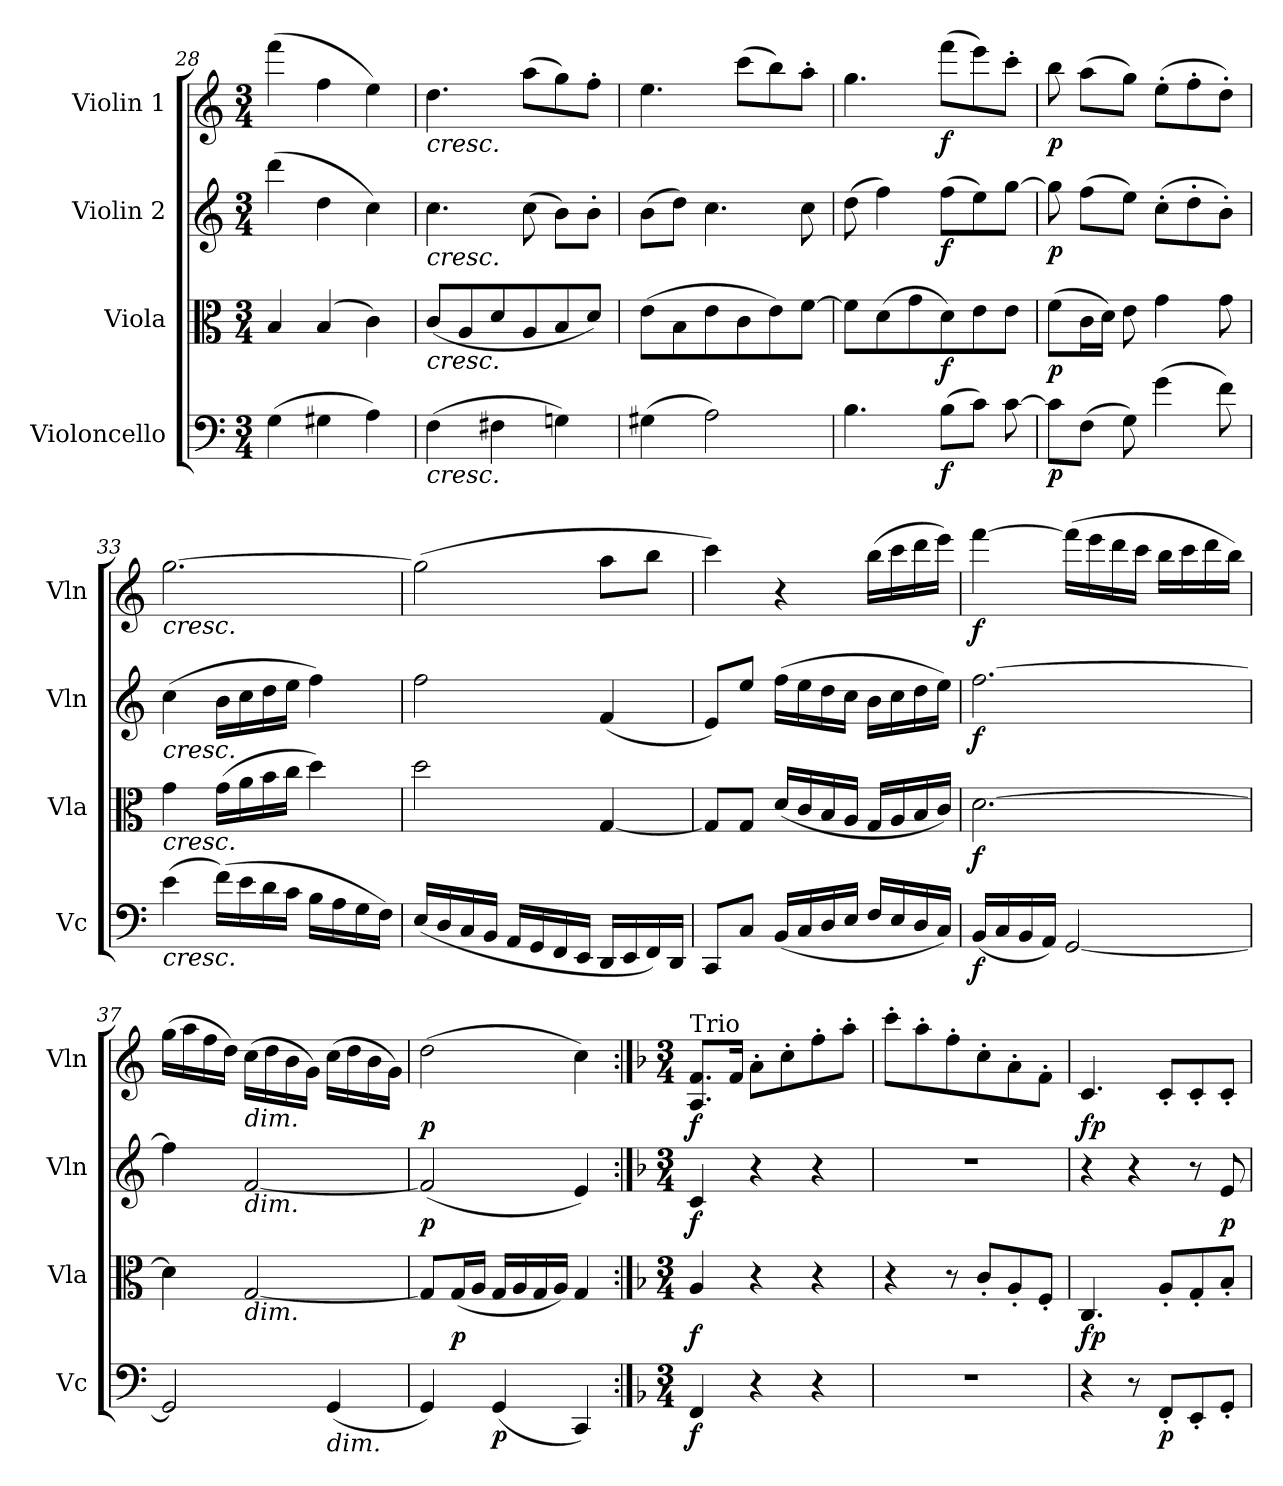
**kern	**dynam	**kern	**dynam	**kern	**dynam	**kern	**dynam
*part4	*part4	*part3	*part3	*part2	*part2	*part1	*part1
*staff4	*staff4	*staff3	*staff3	*staff2	*staff2	*staff1	*staff1
*I"Violoncello	*	*I"Viola	*	*I"Violin 2	*	*I"Violin 1	*
*I'Vc	*	*I'Vla	*	*I'Vln	*	*I'Vln	*
!!LO:PB:g=z
*clefF4	*	*clefC3	*	*clefG2	*	*clefG2	*
*k[]	*	*k[]	*	*k[]	*	*k[]	*
*M3/4	*	*M3/4	*	*M3/4	*	*M3/4	*
=28	=28	=28	=28	=28	=28	=28	=28
(>4G\	.	4B/	.	(4ddd\	.	(4fff\	.
4G#X\	.	(4B/	.	4dd\	.	4ff\	.
4A\)	.	4c\)	.	4cc\)	.	4ee\)	.
=29	=29	=29	=29	=29	=29	=29	=29
!	!	!	!	!	!	!LO:TX:b:i:t=cresc.	!
!	!	!	!	!LO:TX:b:i:t=cresc.	!	!	!
!	!	!LO:TX:b:i:t=cresc.	!	!	!	!	!
!LO:TX:b:i:t=cresc.	!	!	!	!	!	!	!
(>4F\	.	(8c/L	.	4.cc\	.	4.dd\	.
.	.	8A/	.	.	.	.	.
4F#X\	.	8d/	.	.	.	.	.
.	.	8A/	.	(8cc\	.	(8aa\L	.
4Gn\)	.	8B/	.	8b\L)	.	8gg\)	.
.	.	8d/J)	.	8b'\J	.	8ff'\J	.
=30	=30	=30	=30	=30	=30	=30	=30
(>4G#X\	.	(8e\L	.	(8b\L	.	4.ee\	.
.	.	8B\	.	8dd\J)	.	.	.
2A\)	.	8e\	.	4.cc\	.	.	.
.	.	8c\	.	.	.	(8ccc\L	.
.	.	8e\)	.	.	.	8bb\)	.
.	.	[8f\J	.	8cc\	.	8aa'\J	.
=31	=31	=31	=31	=31	=31	=31	=31
4.B\	.	8f\L]	.	(8dd\	.	4.gg\	.
.	.	(8d\	.	4ff\)	.	.	.
.	.	8g\	.	.	.	.	.
!	!LO:DY:b	!	!LO:DY:b	!	!LO:DY:b	!	!LO:DY:b
(>8B\L	f	8d\)	f	(8ff\L	f	(8fff\L	f
8c\J)	.	8e\	.	8ee\)	.	8eee\)	.
[>8c\	.	8e\J	.	[8gg\J	.	8ccc'\J	.
=32	=32	=32	=32	=32	=32	=32	=32
!	!LO:DY:b	!	!LO:DY:b	!	!LO:DY:b	!	!LO:DY:b
8c\L]	p	(8f\L	p	8gg\]	p	8bb\	p
(>8F\J	.	16c\L	.	(8ff\L	.	(8aa\L	.
.	.	16d\JJ)	.	.	.	.	.
8G\)	.	8e\	.	8ee\J)	.	8gg\J)	.
(>4g\	.	4g\	.	(8cc'\L	.	(8ee'\L	.
.	.	.	.	8dd'\	.	8ff'\	.
8f\)	.	8g\	.	8b'\J)	.	8dd'\J)	.
=33	=33	=33	=33	=33	=33	=33	=33
!	!	!	!	!	!	!LO:TX:b:i:t=cresc.	!
!	!	!	!	!LO:TX:b:i:t=cresc.	!	!	!
!	!	!LO:TX:b:i:t=cresc.	!	!	!	!	!
!LO:TX:b:i:t=cresc.	!	!	!	!	!	!	!
(>4e\	.	4g\	.	(4cc\	.	[2.gg\	.
(>16f\LL)	.	(16g\LL	.	16b\LL	.	.	.
16e\	.	16a\	.	16cc\	.	.	.
16d\	.	16b\	.	16dd\	.	.	.
16c\JJ	.	16cc\JJ	.	16ee\JJ	.	.	.
16B\LL	.	4dd\)	.	4ff\)	.	.	.
16A\	.	.	.	.	.	.	.
16G\	.	.	.	.	.	.	.
16F\JJ)	.	.	.	.	.	.	.
!!LO:LB:g=z
=34	=34	=34	=34	=34	=34	=34	=34
(<16E/LL	.	2dd\	.	2ff\	.	(2gg\]	.
16D/	.	.	.	.	.	.	.
16C/	.	.	.	.	.	.	.
16BB/JJ	.	.	.	.	.	.	.
16AA/LL	.	.	.	.	.	.	.
16GG/	.	.	.	.	.	.	.
16FF/	.	.	.	.	.	.	.
16EE/JJ	.	.	.	.	.	.	.
16DD/LL	.	[4G/	.	(4f/	.	8aa\L	.
16EE/	.	.	.	.	.	.	.
16FF/)	.	.	.	.	.	8bb\J	.
16DD/JJ	.	.	.	.	.	.	.
=35	=35	=35	=35	=35	=35	=35	=35
8CC/L	.	8G/L]	.	8e/L)	.	4ccc\)	.
8C/J	.	8G/J	.	8ee/J	.	.	.
(<16BB/LL	.	(16d/LL	.	(16ff\LL	.	4r	.
16C/	.	16c/	.	16ee\	.	.	.
16D/	.	16B/	.	16dd\	.	.	.
16E/JJ	.	16A/JJ	.	16cc\JJ	.	.	.
16F/LL	.	16G/LL	.	16b\LL	.	(16bb\LL	.
16E/	.	16A/	.	16cc\	.	16ccc\	.
16D/	.	16B/	.	16dd\	.	16ddd\	.
16C/JJ)	.	16c/JJ)	.	16ee\JJ)	.	16eee\JJ)	.
=36	=36	=36	=36	=36	=36	=36	=36
!	!LO:DY:b	!	!LO:DY:b	!	!LO:DY:b	!	!LO:DY:b
(<16BB/LL	f	[2.d\	f	[2.ff\	f	[4fff\	f
16C/	.	.	.	.	.	.	.
16BB/	.	.	.	.	.	.	.
16AA/JJ)	.	.	.	.	.	.	.
[<2GG/	.	.	.	.	.	(16fff\LL]	.
.	.	.	.	.	.	16eee\	.
.	.	.	.	.	.	16ddd\	.
.	.	.	.	.	.	16ccc\JJ	.
.	.	.	.	.	.	16bb\LL	.
.	.	.	.	.	.	16ccc\	.
.	.	.	.	.	.	16ddd\	.
.	.	.	.	.	.	16bb\JJ)	.
=37	=37	=37	=37	=37	=37	=37	=37
2GG/]	.	4d\]	.	4ff\]	.	(16gg\LL	.
.	.	.	.	.	.	16aa\	.
.	.	.	.	.	.	16ff\	.
.	.	.	.	.	.	16dd\JJ)	.
!	!	!	!	!	!	!LO:TX:b:i:t=dim.	!
!	!	!	!	!LO:TX:b:i:t=dim.	!	!	!
!	!	!LO:TX:b:i:t=dim.	!	!	!	!	!
.	.	[2G/	.	[2f/	.	(16cc\LL	.
.	.	.	.	.	.	16dd\	.
.	.	.	.	.	.	16b\	.
.	.	.	.	.	.	16g\JJ)	.
!LO:TX:b:i:t=dim.	!	!	!	!	!	!	!
(<4GG/	.	.	.	.	.	(16cc\LL	.
.	.	.	.	.	.	16dd\	.
.	.	.	.	.	.	16b\	.
.	.	.	.	.	.	16g\JJ)	.
!!LO:LB:g=z
=38	=38	=38	=38	=38	=38	=38	=38
!	!	!	!	!	!LO:DY:b	!	!LO:DY:b
4GG/)	.	8G/L]	.	(2f/]	p	(2dd\	p
!	!	!	!LO:DY:b	!	!	!	!
.	.	(16G/L	p	.	.	.	.
.	.	16A/JJ	.	.	.	.	.
!	!LO:DY:b	!	!	!	!	!	!
(<4GG/	p	16G/LL	.	.	.	.	.
.	.	16A/	.	.	.	.	.
.	.	16G/	.	.	.	.	.
.	.	16A/JJ)	.	.	.	.	.
4CC/)	.	4G/	.	4e/)	.	4cc\)	.
!!LO:LB:g=z
=39:|!	=39:|!	=39:|!	=39:|!	=39:|!	=39:|!	=39:|!	=39:|!
*k[b-]	*	*k[b-]	*	*k[b-]	*	*k[b-]	*
*M3/4	*	*M3/4	*	*M3/4	*	*M3/4	*
!	!	!	!	!	!	!LO:TX:a:t=Trio	!
!	!LO:DY:b	!	!LO:DY:b	!	!LO:DY:b	!	!LO:DY:b
4FF/	f	4A/	f	4c/	f	8.A/ 8.f/L	f
.	.	.	.	.	.	16f/Jk	.
4r	.	4r	.	4r	.	8a'\L	.
.	.	.	.	.	.	8cc'\	.
4r	.	4r	.	4r	.	8ff'\	.
.	.	.	.	.	.	8aa'\J	.
=40	=40	=40	=40	=40	=40	=40	=40
2.r	.	4r	.	2.r	.	8ccc'\L	.
.	.	.	.	.	.	8aa'\	.
.	.	8r	.	.	.	8ff'\	.
.	.	8c'/L	.	.	.	8cc'\	.
.	.	8A'/	.	.	.	8a'\	.
.	.	8F'/J	.	.	.	8f'\J	.
=41	=41	=41	=41	=41	=41	=41	=41
!	!	!	!LO:DY:b	!	!	!	!LO:DY:b
4r	.	4.C/	fp	4r	.	4.c/	fp
8r	.	.	.	4r	.	.	.
!	!LO:DY:b	!	!	!	!	!	!
8FF'/L	p	8A'/L	.	.	.	8c'/L	.
8EE'/	.	8G'/	.	8r	.	8c'/	.
!	!	!	!	!	!LO:DY:b	!	!
8GG'/J	.	8B-'/J	.	8e/	p	8c'/J	.
=	=	=	=	=	=	=	=
*-	*-	*-	*-	*-	*-	*-	*-
